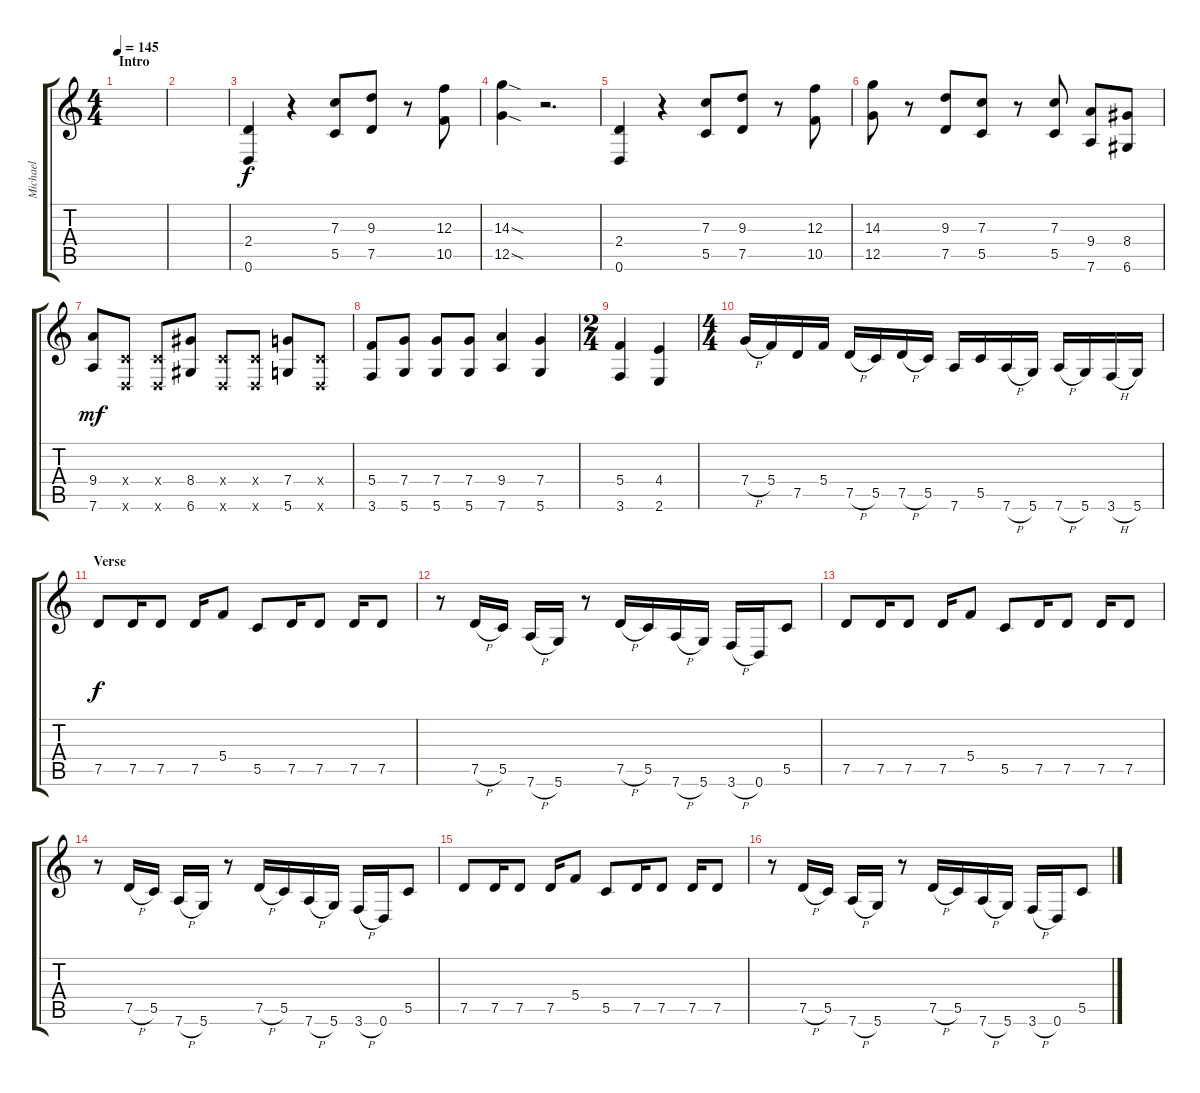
\track ("Michael" "Michael") {instrument distortionguitar}
\staff {score tabs}
\tuning (D4 A3 F3 C3 G2 D2) {hide}
\ts (4 4)
\section ("" "Intro")
\tempo 145
\clef g2
\ks c
|
|
(2.4 0.6).4 r.4 (7.3 5.5).8 (9.3 7.5).8 r.8 (12.3 10.5).8 |
(14.3{sod} 12.5{sod}).4 r.2{d} |
(2.4 0.6).4 r.4 (7.3 5.5).8 (9.3 7.5).8 r.8 (12.3 10.5).8 |
(14.3 12.5).8 r.8 (9.3 7.5).8 (7.3 5.5).8 r.8 (7.3 5.5).8 (9.4 7.6).8 (8.4 6.6).8 |
(9.4 7.6).8{dy mf} (0.4{x} 0.6{x}).8 (0.4{x} 0.6{x}).8 (8.4 6.6).8 (0.4{x} 0.6{x}).8 (0.4{x} 0.6{x}).8 (7.4 5.6).8 (0.4{x} 0.6{x}).8 |
(5.4 3.6).8 (7.4 5.6).8 (7.4 5.6).8 (7.4 5.6).8 (9.4 7.6).4 (7.4 5.6).4 |
\ts (2 4)
(5.4 3.6).4 (4.4 2.6).4 |
\ts (4 4)
7.4{h}.16 5.4.16 7.5.16 5.4.16 7.5{h}.16 5.5.16 7.5{h}.16 5.5.16 7.6.16 5.5.16 7.6{h}.16 5.6.16 7.6{h}.16 5.6.16 3.6{h}.16 5.6.16 |
\section ("" "Verse")
7.5.8{dy f} 7.5.16 7.5.8 7.5.16 5.4.8 5.5.8 7.5.16 7.5.8 7.5.16 7.5.8 |
r.8 7.5{h}.16 5.5.16 7.6{h}.16 5.6.16 r.8 7.5{h}.16 5.5.16 7.6{h}.16 5.6.16 3.6{h}.16 0.6.16 5.5.8 |
7.5.8 7.5.16 7.5.8 7.5.16 5.4.8 5.5.8 7.5.16 7.5.8 7.5.16 7.5.8 |
r.8 7.5{h}.16 5.5.16 7.6{h}.16 5.6.16 r.8 7.5{h}.16 5.5.16 7.6{h}.16 5.6.16 3.6{h}.16 0.6.16 5.5.8 |
7.5.8 7.5.16 7.5.8 7.5.16 5.4.8 5.5.8 7.5.16 7.5.8 7.5.16 7.5.8 |
r.8 7.5{h}.16 5.5.16 7.6{h}.16 5.6.16 r.8 7.5{h}.16 5.5.16 7.6{h}.16 5.6.16 3.6{h}.16 0.6.16 5.5.8
